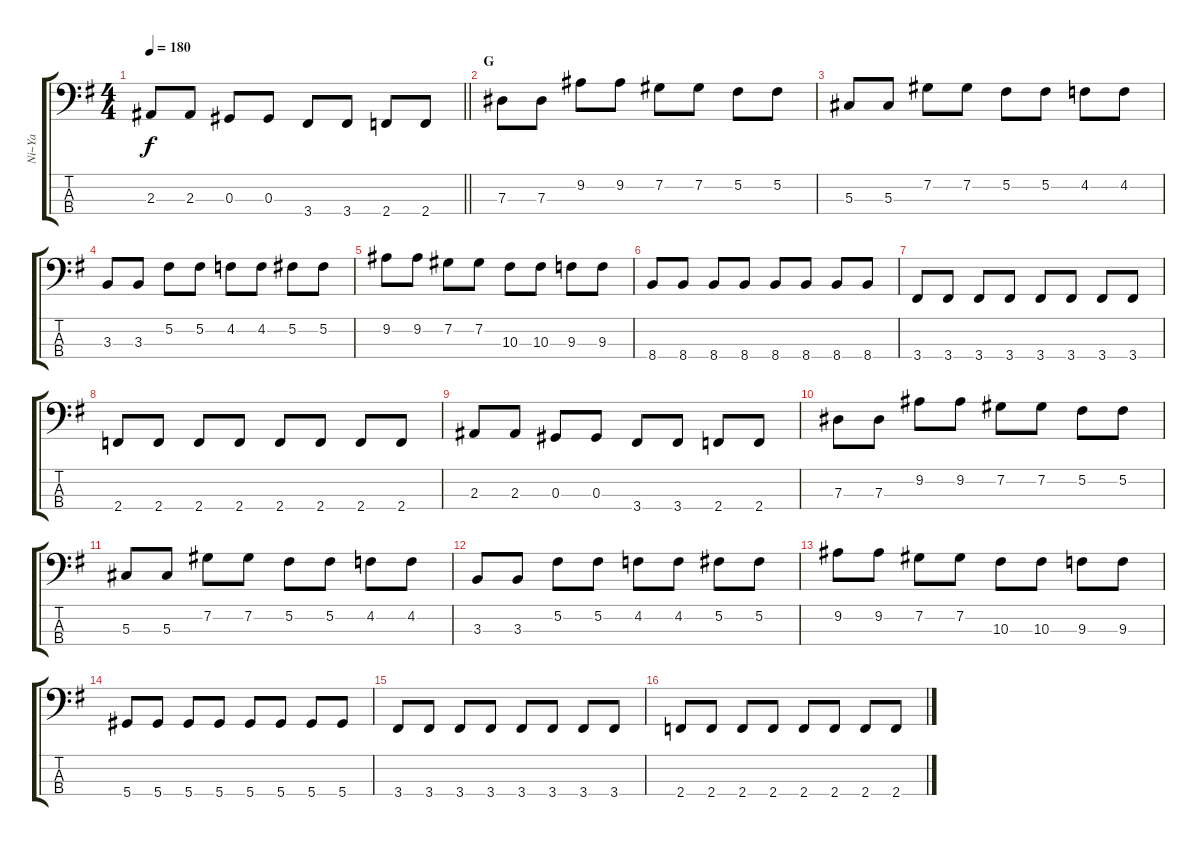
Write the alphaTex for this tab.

\track ("Ni~Ya" "Ni~Ya") {instrument electricbasspick}
\staff {score tabs}
\tuning (Gb2 Db2 Ab1 Eb1) {hide}
\ts (4 4)
\tempo 180
\clef f4
\barLineRight lightlight
\ks g
2.3.8{dy f} 2.3.8 0.3.8 0.3.8 3.4.8 3.4.8 2.4.8 2.4.8 |
\section ("" "G")
7.3.8 7.3.8 9.2.8 9.2.8 7.2.8 7.2.8 5.2.8 5.2.8 |
5.3.8 5.3.8 7.2.8 7.2.8 5.2.8 5.2.8 4.2.8 4.2.8 |
3.3.8 3.3.8 5.2.8 5.2.8 4.2.8 4.2.8 5.2.8 5.2.8 |
9.2.8 9.2.8 7.2.8 7.2.8 10.3.8 10.3.8 9.3.8 9.3.8 |
8.4.8 8.4.8 8.4.8 8.4.8 8.4.8 8.4.8 8.4.8 8.4.8 |
3.4.8 3.4.8 3.4.8 3.4.8 3.4.8 3.4.8 3.4.8 3.4.8 |
2.4.8 2.4.8 2.4.8 2.4.8 2.4.8 2.4.8 2.4.8 2.4.8 |
2.3.8 2.3.8 0.3.8 0.3.8 3.4.8 3.4.8 2.4.8 2.4.8 |
7.3.8 7.3.8 9.2.8 9.2.8 7.2.8 7.2.8 5.2.8 5.2.8 |
5.3.8 5.3.8 7.2.8 7.2.8 5.2.8 5.2.8 4.2.8 4.2.8 |
3.3.8 3.3.8 5.2.8 5.2.8 4.2.8 4.2.8 5.2.8 5.2.8 |
9.2.8 9.2.8 7.2.8 7.2.8 10.3.8 10.3.8 9.3.8 9.3.8 |
5.4.8 5.4.8 5.4.8 5.4.8 5.4.8 5.4.8 5.4.8 5.4.8 |
3.4.8 3.4.8 3.4.8 3.4.8 3.4.8 3.4.8 3.4.8 3.4.8 |
2.4.8 2.4.8 2.4.8 2.4.8 2.4.8 2.4.8 2.4.8 2.4.8
